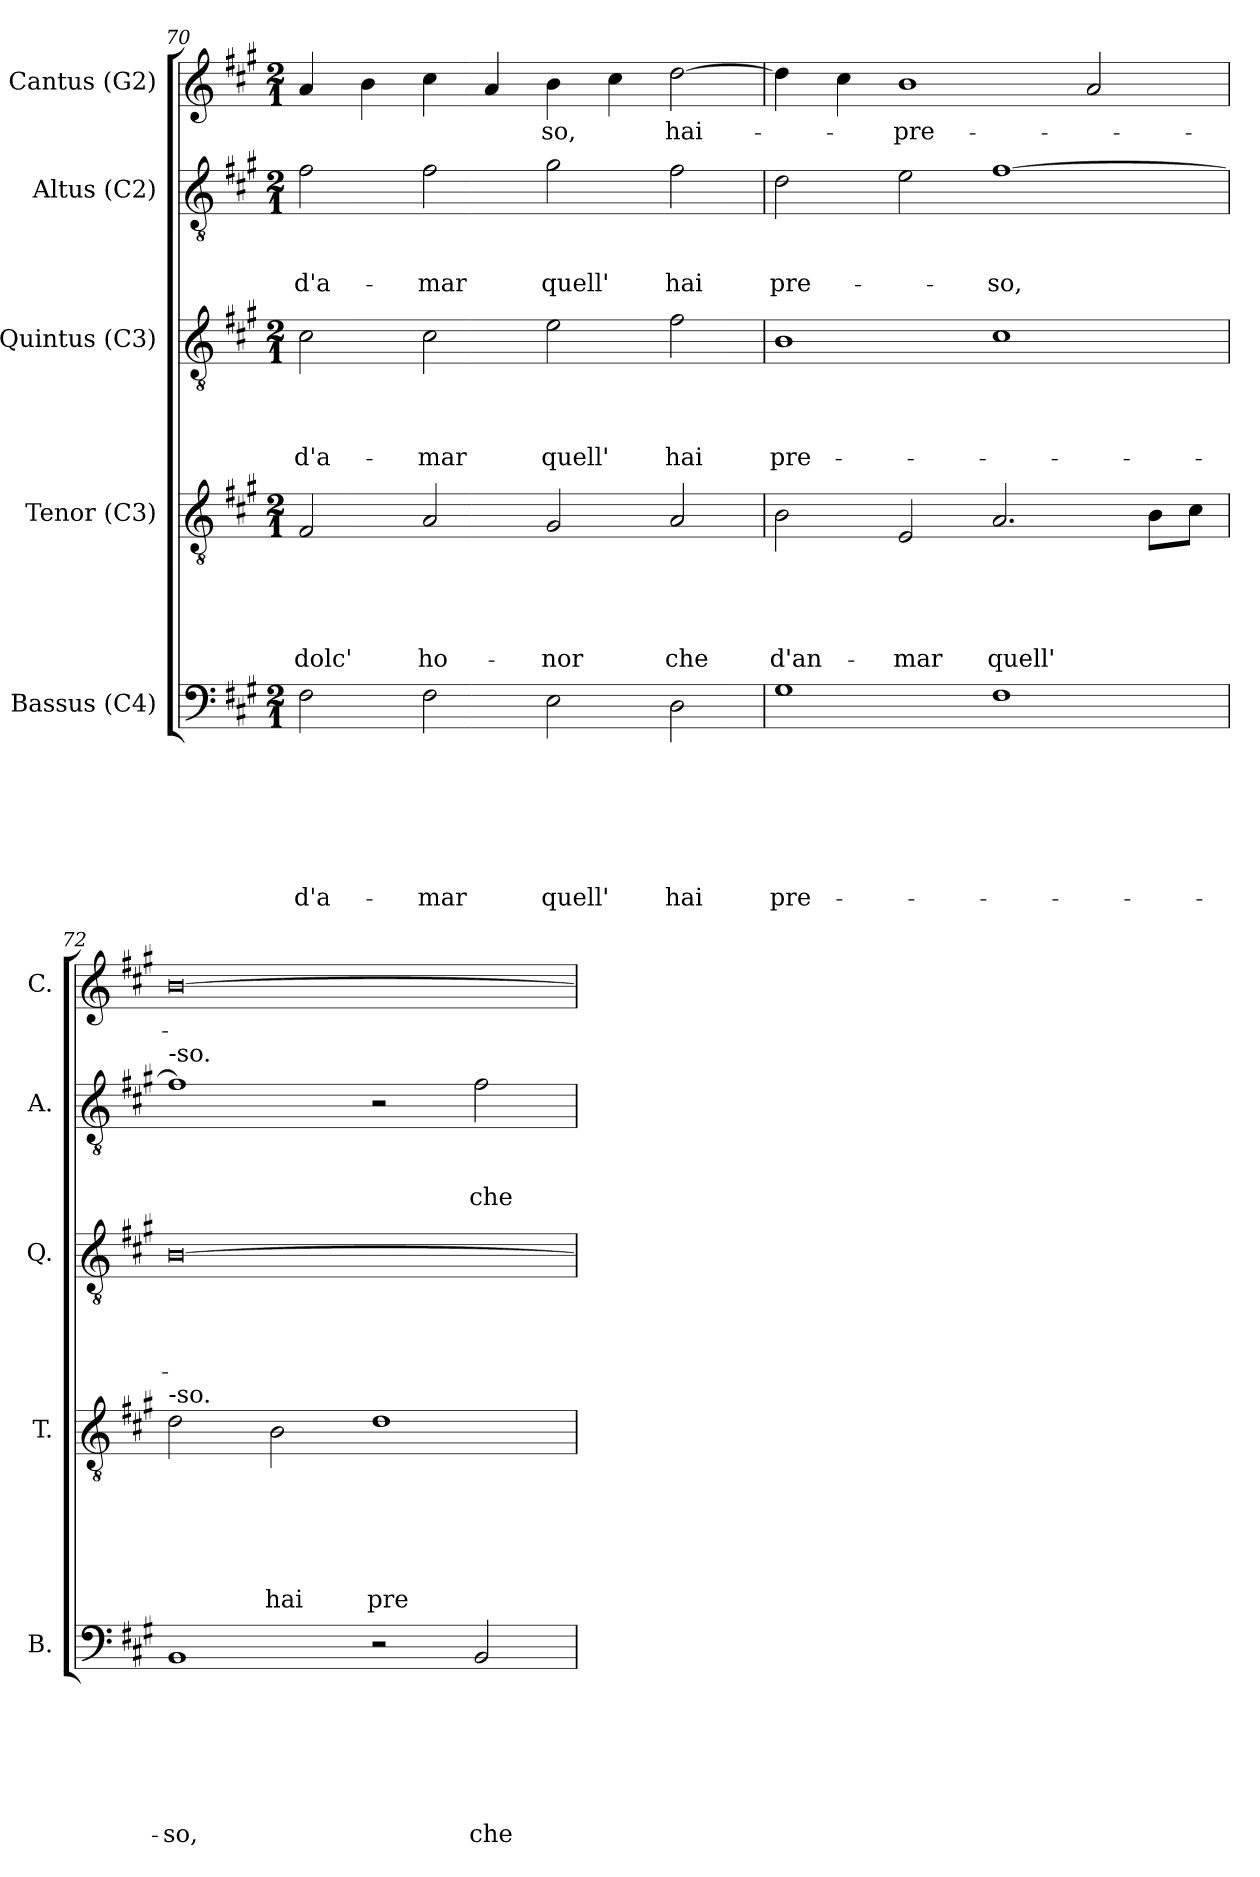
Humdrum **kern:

**kern	**text	**text	**text	**text	**text	**text	**text	**kern	**text	**text	**text	**text	**text	**text	**kern	**text	**text	**text	**text	**kern	**text	**text	**text	**kern	**text
*part5	*part5	*part5	*part5	*part5	*part5	*part5	*part5	*part4	*part4	*part4	*part4	*part4	*part4	*part4	*part3	*part3	*part3	*part3	*part3	*part2	*part2	*part2	*part2	*part1	*part1
*staff5	*staff5	*staff5	*staff5	*staff5	*staff5	*staff5	*staff5	*staff4	*staff4	*staff4	*staff4	*staff4	*staff4	*staff4	*staff3	*staff3	*staff3	*staff3	*staff3	*staff2	*staff2	*staff2	*staff2	*staff1	*staff1
*I"Bassus (C4)	*	*	*	*	*	*	*	*I"Tenor (C3)	*	*	*	*	*	*	*I"Quintus (C3)	*	*	*	*	*I"Altus (C2)	*	*	*	*I"Cantus (G2)	*
*I'B.	*	*	*	*	*	*	*	*I'T.	*	*	*	*	*	*	*I'Q.	*	*	*	*	*I'A.	*	*	*	*I'C.	*
*clefF4	*	*	*	*	*	*	*	*clefGv2	*	*	*	*	*	*	*clefGv2	*	*	*	*	*clefGv2	*	*	*	*clefG2	*
*k[f#c#g#]	*	*	*	*	*	*	*	*k[f#c#g#]	*	*	*	*	*	*	*k[f#c#g#]	*	*	*	*	*k[f#c#g#]	*	*	*	*k[f#c#g#]	*
*A:	*	*	*	*	*	*	*	*A:	*	*	*	*	*	*	*A:	*	*	*	*	*A:	*	*	*	*A:	*
*M2/1	*	*	*	*	*	*	*	*M2/1	*	*	*	*	*	*	*M2/1	*	*	*	*	*M2/1	*	*	*	*M2/1	*
=70	=70	=70	=70	=70	=70	=70	=70	=70	=70	=70	=70	=70	=70	=70	=70	=70	=70	=70	=70	=70	=70	=70	=70	=70	=70
!	!	!	!	!	!	!	!LO:LY:b	!	!	!	!	!	!LO:LY:b	!	!	!	!	!	!LO:LY:b	!	!	!	!LO:LY:b	!	!
2F#\	.	.	.	.	.	.	d'a-	2F#/	.	.	.	.	dolc'	.	2c#\	.	.	.	d'a-	2f#\	.	.	d'a-	4a/	.
.	.	.	.	.	.	.	.	.	.	.	.	.	.	.	.	.	.	.	.	.	.	.	.	4b\	.
!	!	!	!	!	!	!	!LO:LY:b	!	!	!	!	!	!LO:LY:b	!	!	!	!	!	!LO:LY:b	!	!	!	!LO:LY:b	!	!
2F#\	.	.	.	.	.	.	-mar	2A/	.	.	.	.	ho-	.	2c#\	.	.	.	-mar	2f#\	.	.	-mar	4cc#\	.
.	.	.	.	.	.	.	.	.	.	.	.	.	.	.	.	.	.	.	.	.	.	.	.	4a/	.
!	!	!	!	!	!	!	!LO:LY:b	!	!	!	!	!	!LO:LY:b	!	!	!	!	!	!LO:LY:b	!	!	!	!LO:LY:b	!	!LO:LY:b
2E\	.	.	.	.	.	.	quell'	2G#/	.	.	.	.	-nor	.	2e\	.	.	.	quell'	2g#\	.	.	quell'	4b\	-so,
.	.	.	.	.	.	.	.	.	.	.	.	.	.	.	.	.	.	.	.	.	.	.	.	4cc#\	.
!	!	!	!	!	!	!	!LO:LY:b	!	!	!	!	!	!LO:LY:b	!	!	!	!	!	!LO:LY:b	!	!	!	!LO:LY:b	!	!LO:LY:b
2D\	.	.	.	.	.	.	hai	2A/	.	.	.	.	che	.	2f#\	.	.	.	hai	2f#\	.	.	hai	[>2dd\	hai-
=71	=71	=71	=71	=71	=71	=71	=71	=71	=71	=71	=71	=71	=71	=71	=71	=71	=71	=71	=71	=71	=71	=71	=71	=71	=71
!	!	!	!	!	!	!	!LO:LY:b	!	!	!	!	!	!LO:LY:b	!	!	!	!	!	!LO:LY:b	!	!	!	!LO:LY:b	!	!
1G#	.	.	.	.	.	.	pre-	2B\	.	.	.	.	d'an-	.	1B	.	.	.	pre-	2d\	.	.	pre-	4dd\]	.
.	.	.	.	.	.	.	.	.	.	.	.	.	.	.	.	.	.	.	.	.	.	.	.	4cc#\	.
!	!	!	!	!	!	!	!	!	!	!	!	!	!LO:LY:b	!	!	!	!	!	!	!	!	!	!	!	!LO:LY:b
.	.	.	.	.	.	.	.	2E/	.	.	.	.	-mar	.	.	.	.	.	.	2e\	.	.	.	1b	-pre-
!	!	!	!	!	!	!	!	!	!	!	!	!	!LO:LY:b	!	!	!	!	!	!	!	!	!	!LO:LY:b	!	!
1F#	.	.	.	.	.	.	.	2.A/	.	.	.	.	quell'	.	1c#	.	.	.	.	[>1f#	.	.	-so,	.	.
.	.	.	.	.	.	.	.	.	.	.	.	.	.	.	.	.	.	.	.	.	.	.	.	2a/	.
.	.	.	.	.	.	.	.	8B\L	.	.	.	.	.	.	.	.	.	.	.	.	.	.	.	.	.
.	.	.	.	.	.	.	.	8c#\J	.	.	.	.	.	.	.	.	.	.	.	.	.	.	.	.	.
!!LO:PB:g=z
=72	=72	=72	=72	=72	=72	=72	=72	=72	=72	=72	=72	=72	=72	=72	=72	=72	=72	=72	=72	=72	=72	=72	=72	=72	=72
!	!	!	!	!	!	!	!	!	!	!	!	!	!	!	!	!	!	!	!	!LO:TX:a:t=-so.	!	!	!	!	!
!	!	!	!	!	!	!	!	!LO:TX:a:t=-so.	!	!	!	!	!	!	!	!	!	!	!	!	!	!	!	!	!
!	!	!	!	!	!	!	!LO:LY:b	!	!	!	!	!	!	!	!	!	!	!	!	!	!	!	!	!	!
1BB	.	.	.	.	.	.	-so,	2d\	.	.	.	.	.	.	[>0B	.	.	.	.	1f#]	.	.	.	[>0b	.
!	!	!	!	!	!	!	!	!	!	!	!	!	!	!LO:LY:b	!	!	!	!	!	!	!	!	!	!	!
.	.	.	.	.	.	.	.	2B\	.	.	.	.	.	hai	.	.	.	.	.	.	.	.	.	.	.
!	!	!	!	!	!	!	!	!	!	!	!	!	!	!LO:LY:b	!	!	!	!	!	!	!	!	!	!	!
2r	.	.	.	.	.	.	.	1d	.	.	.	.	.	pre-	.	.	.	.	.	2r	.	.	.	.	.
!	!	!	!	!	!	!	!LO:LY:b	!	!	!	!	!	!	!	!	!	!	!	!	!	!	!	!LO:LY:b	!	!
2BB/	.	.	.	.	.	.	che	.	.	.	.	.	.	.	.	.	.	.	.	2f#\	.	.	che	.	.
=	=	=	=	=	=	=	=	=	=	=	=	=	=	=	=	=	=	=	=	=	=	=	=	=	=
*-	*-	*-	*-	*-	*-	*-	*-	*-	*-	*-	*-	*-	*-	*-	*-	*-	*-	*-	*-	*-	*-	*-	*-	*-	*-
